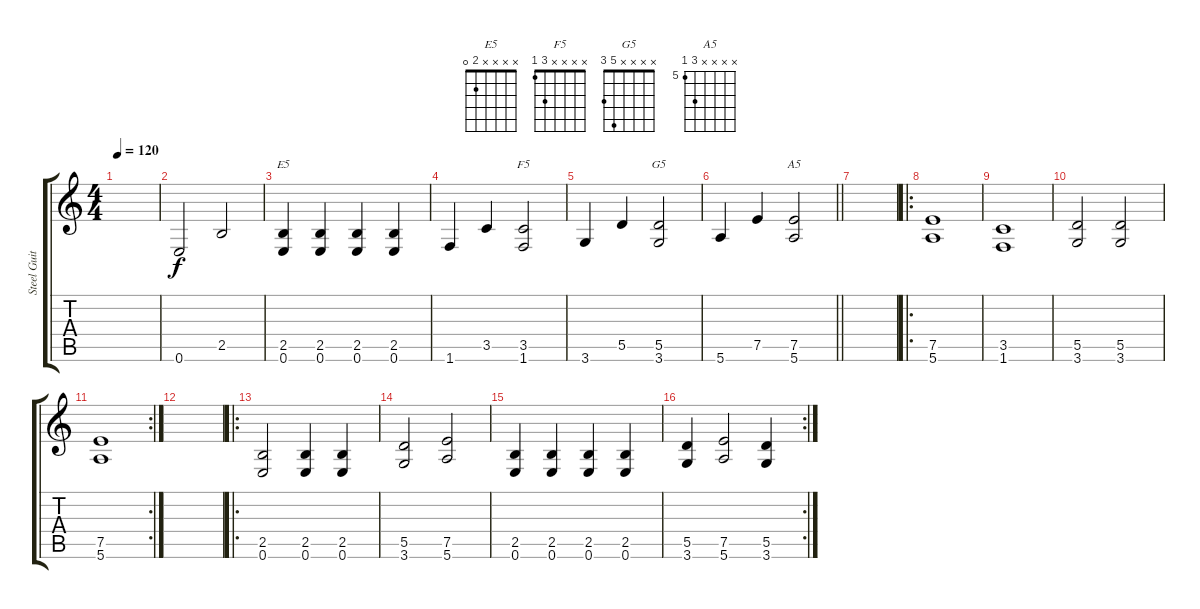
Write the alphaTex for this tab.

\track ("Steel Guitar" "Steel Guit") {instrument acousticguitarsteel}
\staff {score tabs}
\tuning (E4 B3 G3 D3 A2 E2) {hide}
\chord ("E5" x x x x 2 0)
\chord ("F5" x x x x 3 1)
\chord ("G5" x x x x 5 3)
\chord ("A5" x x x x 7 5) {firstfret 5}
\ts (4 4)
\section ("" "")
\tempo 120
\clef g2
\ks c
|
0.6.2 2.5.2 |
(2.5 0.6).4{ch "E5"} (2.5 0.6).4 (2.5 0.6).4 (2.5 0.6).4 |
1.6.4 3.5.4 (3.5 1.6).2{ch "F5" txt ""} |
3.6.4 5.5.4 (5.5 3.6).2{ch "G5"} |
\barLineRight lightlight
5.6.4 7.5.4 (7.5 5.6).2{ch "A5"} |
\section ("" "")
|
\ro
(7.5 5.6).1 |
(3.5 1.6).1 |
(5.5 3.6).2 (5.5 3.6).2 |
\rc 2
(7.5 5.6).1 |
|
\ro
(2.5 0.6).2 (2.5 0.6).4 (2.5 0.6).4 |
(5.5 3.6).2 (7.5 5.6).2 |
(2.5 0.6).4 (2.5 0.6).4 (2.5 0.6).4 (2.5 0.6).4 |
\rc 2
(5.5 3.6).4 (7.5 5.6).2 (5.5 3.6).4
